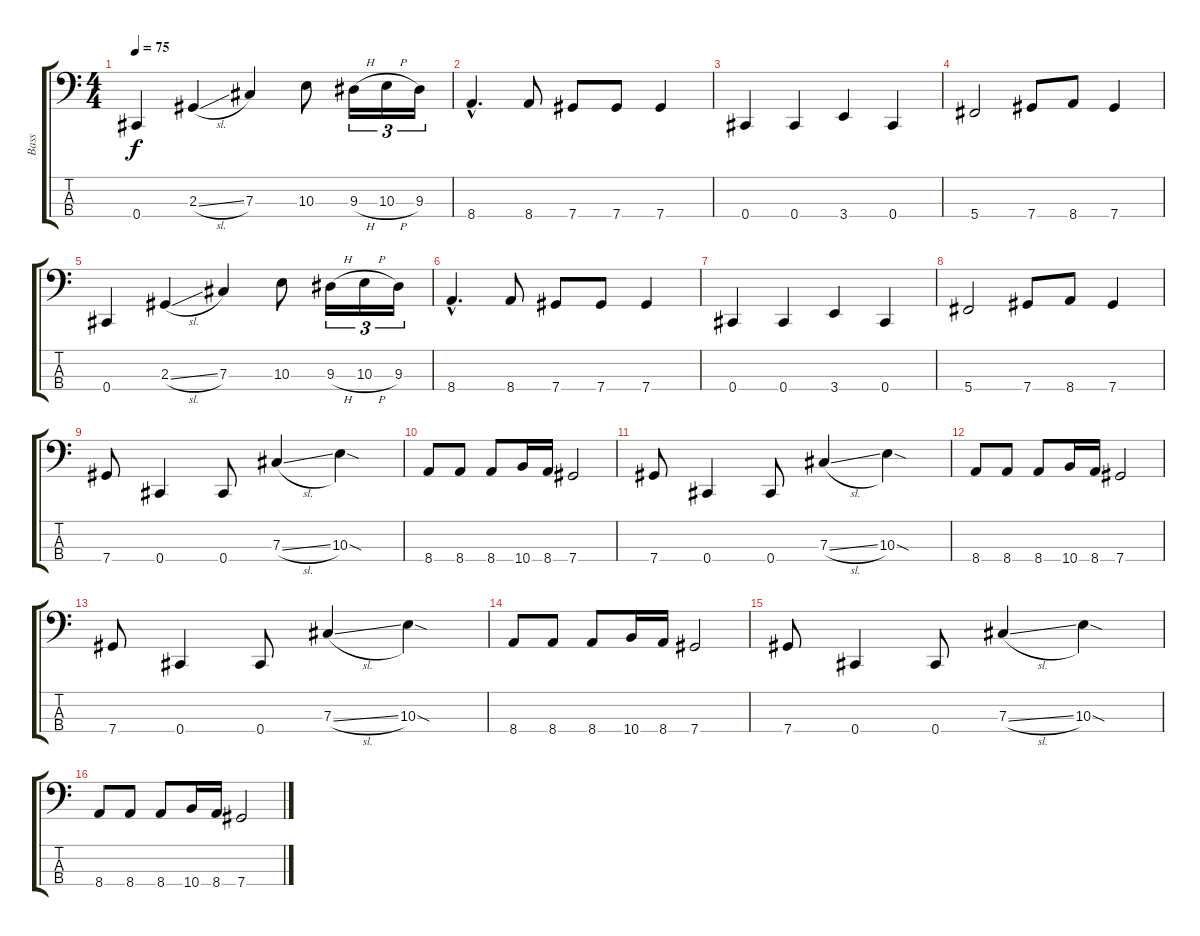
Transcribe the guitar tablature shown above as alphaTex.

\track ("Bass" "Bass") {instrument electricbasspick}
\staff {score tabs}
\tuning (E2 B1 Gb1 Db1) {hide}
\ts (4 4)
\tempo 75
\clef f4
\ks c
0.4.4{dy f} 2.3{sl}.4 7.3.4 10.3.8 9.3{h}.16{tu (3 2)} 10.3{h}.16{tu (3 2)} 9.3.16{tu (3 2)} |
8.4{hac}.4{d} 8.4.8 7.4.8 7.4.8 7.4.4 |
0.4.4 0.4.4 3.4.4 0.4.4 |
5.4.2 7.4.8 8.4.8 7.4.4 |
0.4.4 2.3{sl}.4 7.3.4 10.3.8 9.3{h}.16{tu (3 2)} 10.3{h}.16{tu (3 2)} 9.3.16{tu (3 2)} |
8.4{hac}.4{d} 8.4.8 7.4.8 7.4.8 7.4.4 |
0.4.4 0.4.4 3.4.4 0.4.4 |
5.4.2 7.4.8 8.4.8 7.4.4 |
7.4.8 0.4.4 0.4.8 7.3{sl}.4 10.3{sod}.4 |
8.4.8 8.4.8 8.4.8 10.4.16 8.4.16 7.4.2 |
7.4.8 0.4.4 0.4.8 7.3{sl}.4 10.3{sod}.4 |
8.4.8 8.4.8 8.4.8 10.4.16 8.4.16 7.4.2 |
7.4.8 0.4.4 0.4.8 7.3{sl}.4 10.3{sod}.4 |
8.4.8 8.4.8 8.4.8 10.4.16 8.4.16 7.4.2 |
7.4.8 0.4.4 0.4.8 7.3{sl}.4 10.3{sod}.4 |
8.4.8 8.4.8 8.4.8 10.4.16 8.4.16 7.4.2
